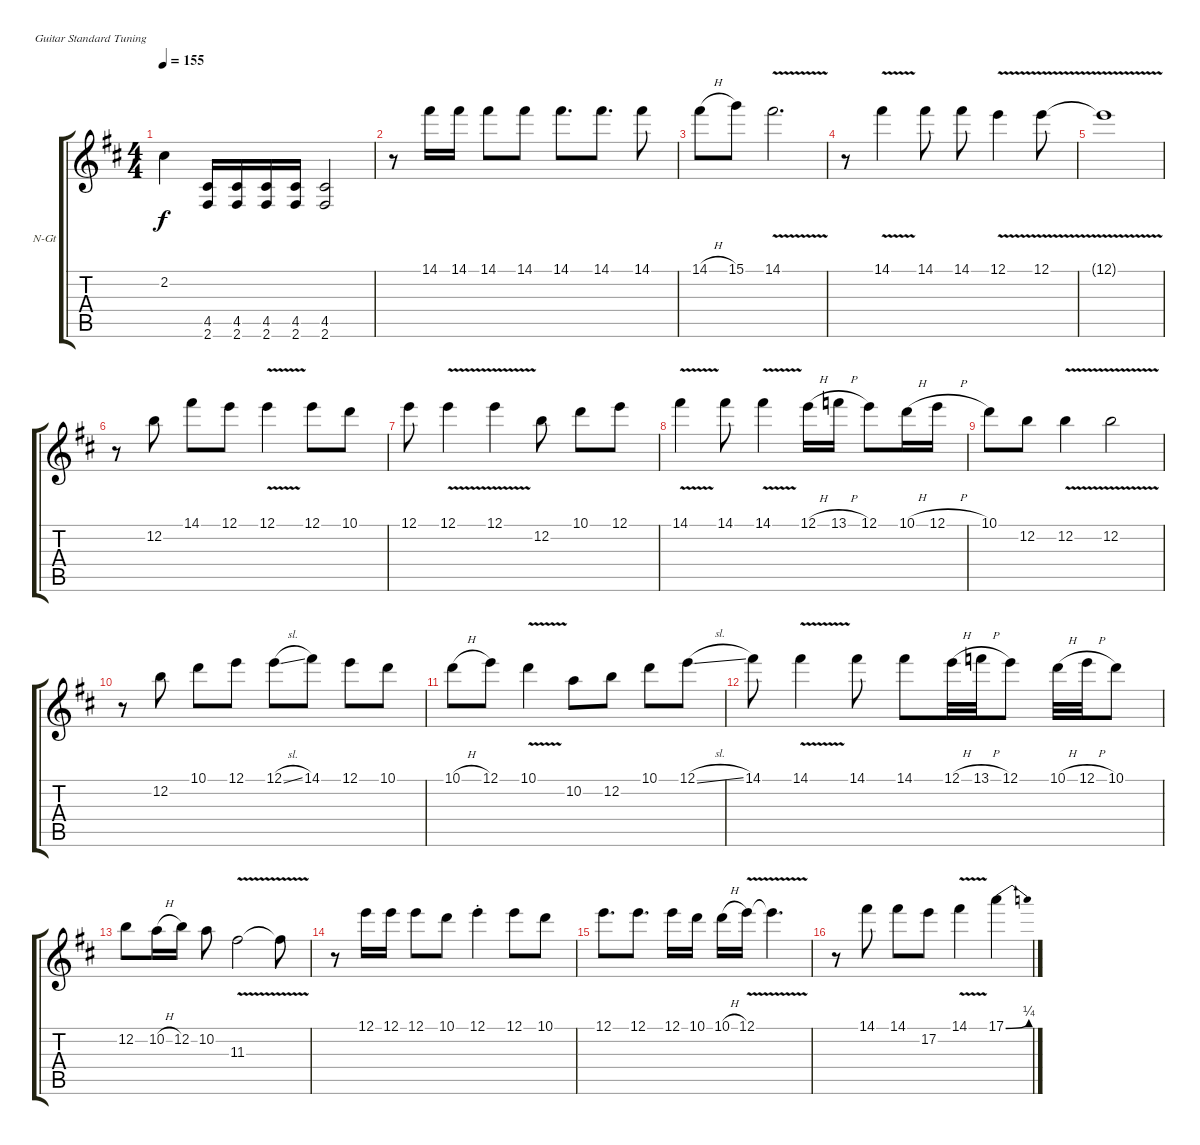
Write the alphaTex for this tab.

\defaultSystemsLayout 4
\bracketExtendMode groupsimilarinstruments
\firstSystemTrackNameOrientation horizontal
\otherSystemsTrackNameOrientation horizontal
\track ("Nylon Guitar" "N-Gt") {instrument acousticguitarnylon}
\staff {score tabs}
\tuning (E4 B3 G3 D3 A2 E2)
\ts (4 4)
\tempo 155
\clef g2
\ks bminor
2.2.4{dy f} (2.6 4.5).16 (2.6 4.5).16 (2.6 4.5).16 (2.6 4.5).16 (2.6 4.5).2 |
r.8 14.1.16 14.1.16 14.1.8 14.1.8 14.1.8{d} 14.1.8{d} 14.1.8 |
14.1{h}.8 15.1.8 14.1{v}.2{d} |
r.8 14.1{v}.4 14.1.8 14.1.8 12.1{v}.4 12.1{v}.8 |
12.1{v t}.1 |
r.8 12.2.8 14.1.8 12.1.8 12.1{v}.4 12.1.8 10.1.8 |
12.1.8 12.1{v}.4 12.1{v}.4 12.2.8 10.1.8 12.1.8 |
14.1{v}.4 14.1.8 14.1{v}.4 12.1{h}.16 13.1{h}.16 12.1.8 10.1{h}.16 12.1{h}.16 |
10.1.8 12.2.8 12.2{v}.4 12.2{v}.2 |
r.8 12.2.8 10.1.8 12.1.8 12.1{sl}.8 14.1.8 12.1.8 10.1.8 |
10.1{h}.8 12.1.8 10.1{v}.4 10.2.8 12.2.8 10.1.8 12.1{sl}.8 |
14.1.8 14.1{v}.4 14.1.8 14.1.8 12.1{h}.32 13.1{h}.32 12.1.8 10.1{h}.32 12.1{h}.32 10.1.8 |
12.2.8 10.2{h}.16 12.2.16 10.2.8 11.3{v}.2 11.3{t}.8 |
r.8 12.1.16 12.1.16 12.1.8 10.1.8 12.1{st}.4 12.1.8 10.1.8 |
12.1.8{d} 12.1.8{d} 12.1.16 10.1.16 10.1{h}.16 12.1{v}.16 12.1{t}.4{d} |
r.8 14.1.8 14.1.8 17.2.8 14.1{v}.4 17.1{be (bend 0 0 33.6 1)}.4
